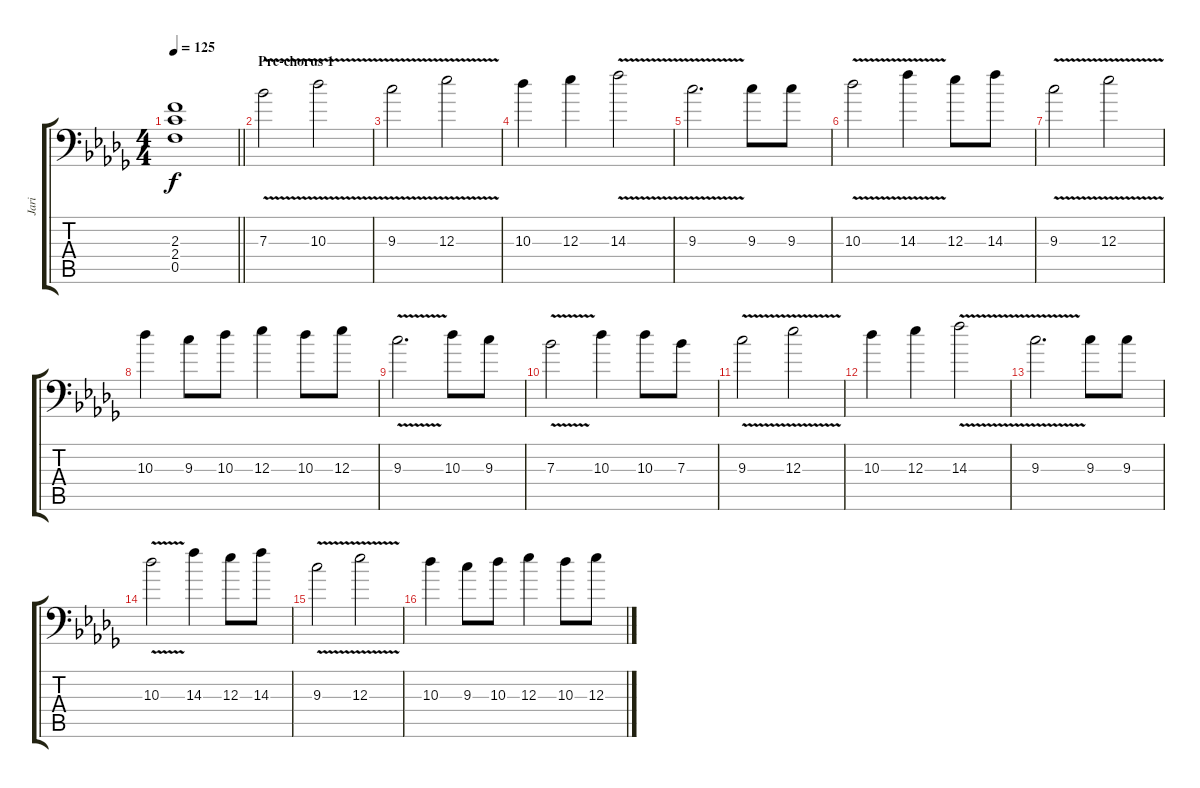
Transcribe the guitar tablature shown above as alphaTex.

\track ("Jari" "Jari") {instrument distortionguitar}
\staff {score tabs}
\tuning (C4 G3 Eb3 Bb2 F2 Bb1) {hide}
\ts (4 4)
\tempo 125
\clef f4
\barLineRight lightlight
\ks bbminor
(2.3 2.4 0.5).1{dy f} |
\section ("" "Pre-chorus 1")
7.3{v}.2 10.3{v}.2 |
9.3{v}.2 12.3{v}.2 |
10.3.4 12.3.4 14.3{v}.2 |
9.3{v}.2{d} 9.3.8 9.3.8 |
10.3{v}.2 14.3{v}.4 12.3.8 14.3.8 |
9.3{v}.2 12.3{v}.2 |
10.3.4 9.3.8 10.3.8 12.3.4 10.3.8 12.3.8 |
9.3{v}.2{d} 10.3.8 9.3.8 |
7.3{v}.2 10.3.4 10.3.8 7.3.8 |
9.3{v}.2 12.3{v}.2 |
10.3.4 12.3.4 14.3{v}.2 |
9.3{v}.2{d} 9.3.8 9.3.8 |
10.3{v}.2 14.3.4 12.3.8 14.3.8 |
9.3{v}.2 12.3{v}.2 |
10.3.4 9.3.8 10.3.8 12.3.4 10.3.8 12.3.8
